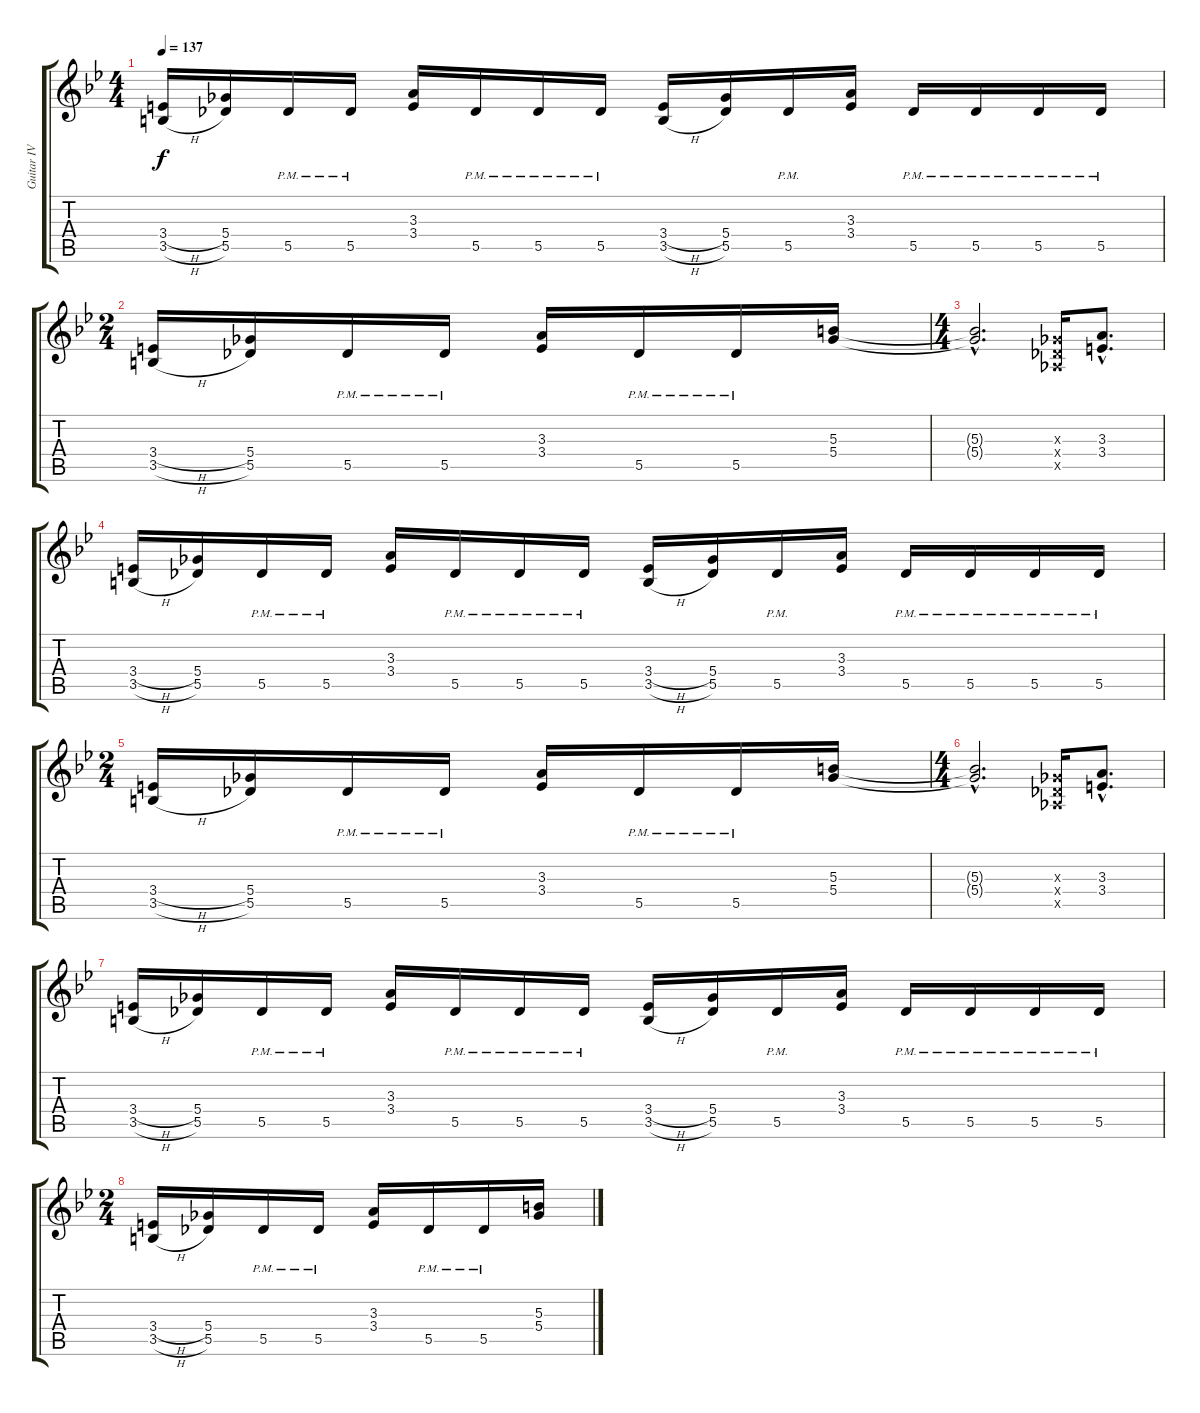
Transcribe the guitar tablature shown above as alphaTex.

\track ("Guitar IV (Kazuma)" "Guitar IV ") {instrument distortionguitar}
\staff {score tabs}
\tuning (Eb4 Bb3 Gb3 Db3 Ab2 Eb2) {hide}
\ts (4 4)
\tempo 137
\clef g2
\ks bb
(3.4{h} 3.5{h}).16{dy f} (5.4 5.5).16 5.5{pm}.16 5.5{pm}.16 (3.3 3.4).16 5.5{pm}.16 5.5{pm}.16 5.5{pm}.16 (3.4{h} 3.5{h}).16 (5.4 5.5).16 5.5{pm}.16 (3.3 3.4).16 5.5{pm}.16 5.5{pm}.16 5.5{pm}.16 5.5{pm}.16 |
\ts (2 4)
(3.4{h} 3.5{h}).16 (5.4 5.5).16 5.5{pm}.16 5.5{pm}.16 (3.3 3.4).16 5.5{pm}.16 5.5{pm}.16 (5.3 5.4).16 |
\ts (4 4)
(5.3{hac t} 5.4{hac t}).2{d} (0.3{x} 0.4{x} 0.5{x}).16 (3.3{hac} 3.4{hac}).8{d} |
(3.4{h} 3.5{h}).16 (5.4 5.5).16 5.5{pm}.16 5.5{pm}.16 (3.3 3.4).16 5.5{pm}.16 5.5{pm}.16 5.5{pm}.16 (3.4{h} 3.5{h}).16 (5.4 5.5).16 5.5{pm}.16 (3.3 3.4).16 5.5{pm}.16 5.5{pm}.16 5.5{pm}.16 5.5{pm}.16 |
\ts (2 4)
(3.4{h} 3.5{h}).16 (5.4 5.5).16 5.5{pm}.16 5.5{pm}.16 (3.3 3.4).16 5.5{pm}.16 5.5{pm}.16 (5.3 5.4).16 |
\ts (4 4)
(5.3{hac t} 5.4{hac t}).2{d} (0.3{x} 0.4{x} 0.5{x}).16 (3.3{hac} 3.4{hac}).8{d} |
(3.4{h} 3.5{h}).16 (5.4 5.5).16 5.5{pm}.16 5.5{pm}.16 (3.3 3.4).16 5.5{pm}.16 5.5{pm}.16 5.5{pm}.16 (3.4{h} 3.5{h}).16 (5.4 5.5).16 5.5{pm}.16 (3.3 3.4).16 5.5{pm}.16 5.5{pm}.16 5.5{pm}.16 5.5{pm}.16 |
\ts (2 4)
(3.4{h} 3.5{h}).16 (5.4 5.5).16 5.5{pm}.16 5.5{pm}.16 (3.3 3.4).16 5.5{pm}.16 5.5{pm}.16 (5.3 5.4).16
